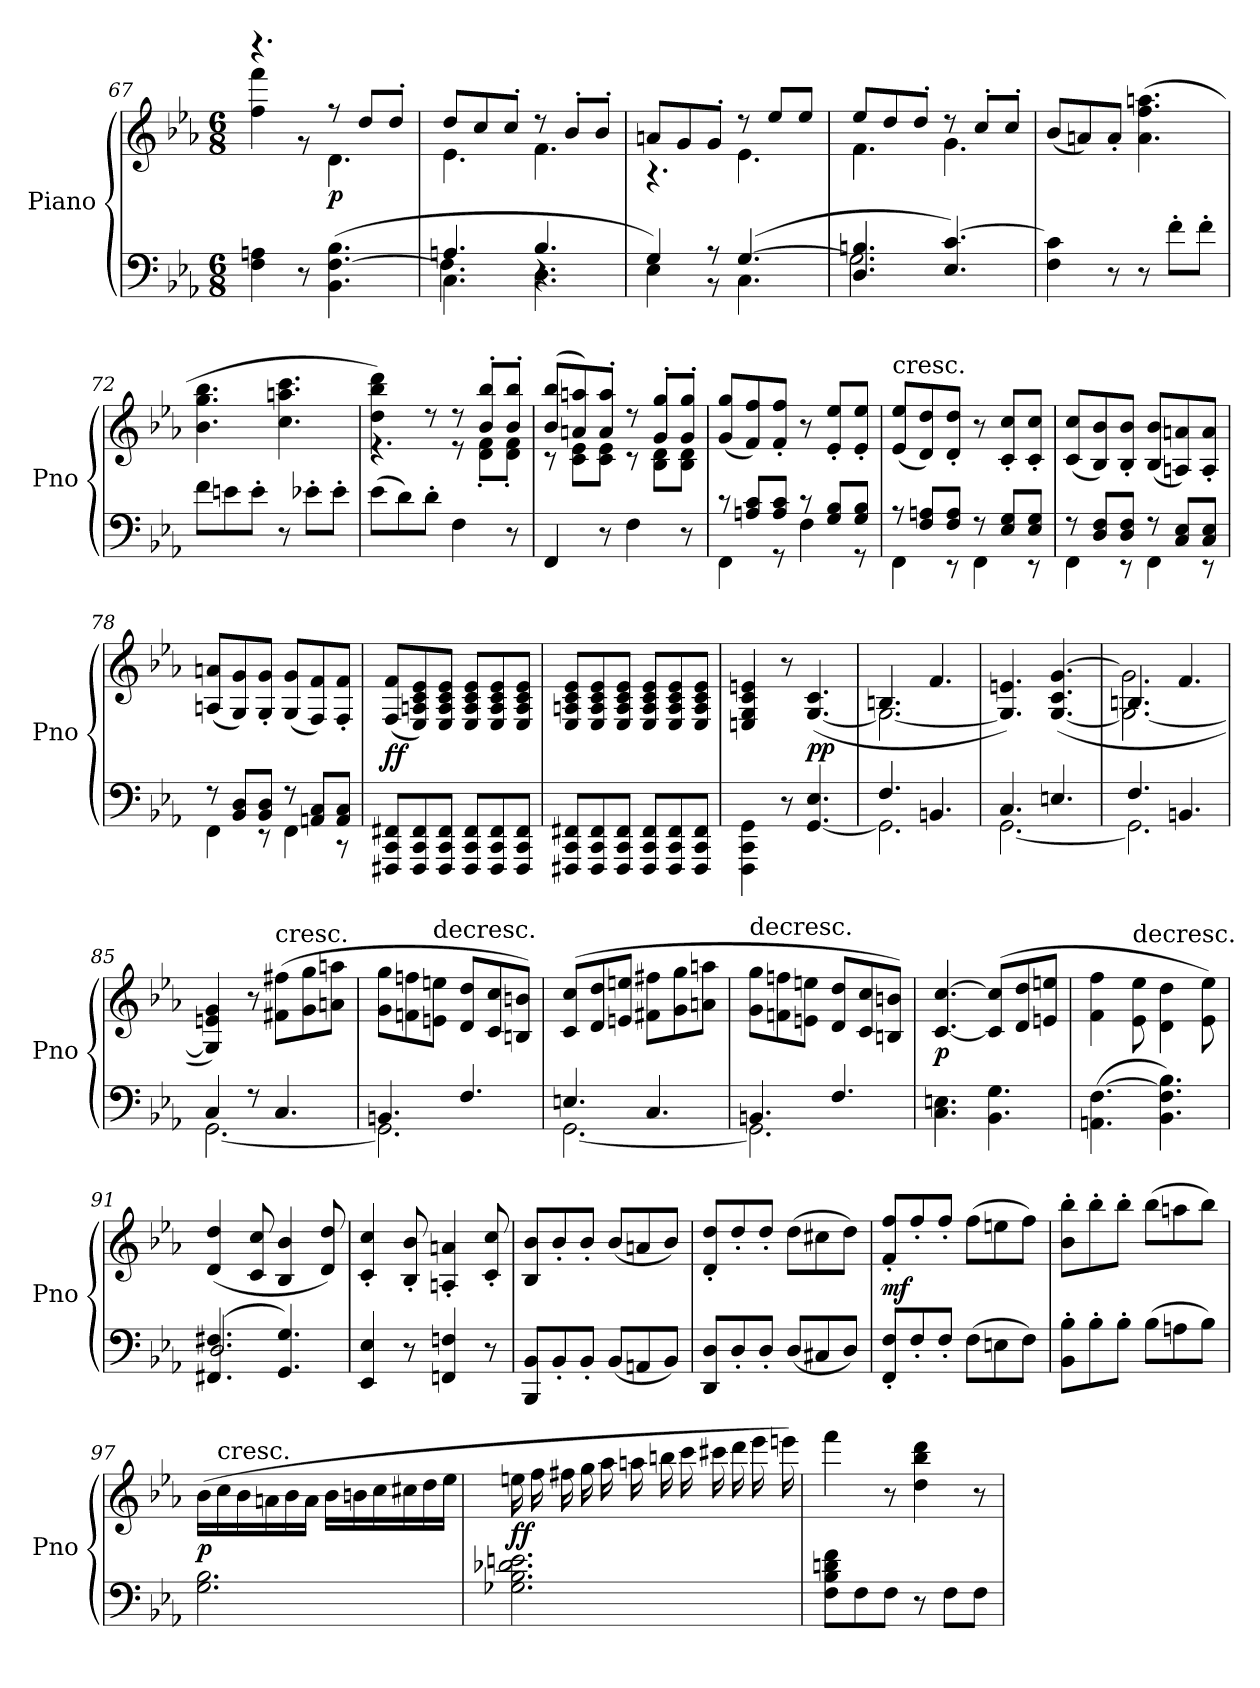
**kern	**kern	**dynam
*part1	*part1	*part1
*staff2	*staff1	*staff1/2
*I"Piano	*	*
*I'Pno	*	*
*clefF4	*clefG2	*
*k[b-e-a-]	*k[b-e-a-]	*
*E-:	*E-:	*
*M6/8	*M6/8	*
=67	=67	=67
*	*^	*
4F\ 4An\	4.r	4ff\ 4fff\	.
8r	.	8r	.
(4.BB-\ [4.F\ 4.B-\	8r	4.d\	p
.	8dd/L	.	.
.	8dd'/J	.	.
=68	=68	=68	=68
*^	*	*	*
*	*^	*	*	*
4.An/	4.C\	4.F\]	8dd/L	4.e-\	.
.	.	.	8cc/	.	.
.	.	.	8cc'/J	.	.
4.B-/	4.r	4.D\	8r	4.f\	.
.	.	.	8b-'/L	.	.
.	.	.	8b-'/J	.	.
*	*v	*v	*	*	*
=69	=69	=69	=69	=69
4G/)	4E-\	8an/L	4.r	.
.	.	8g/	.	.
8r	8r	8g'/J	.	.
([4.G/	4.C\	8r	4.e-\	.
.	.	8ee-/L	.	.
.	.	8ee-/J	.	.
=70	=70	=70	=70	=70
4.D/ 4.Bn/	2.G\]	8ee-/L	4.f\	.
.	.	8dd/	.	.
.	.	8dd'/J	.	.
4.E-/ [4.c/)	.	8r	4.g\	.
.	.	8cc'/L	.	.
.	.	8cc'/J	.	.
*v	*v	*	*	*
*	*v	*v	*
=71	=71	=71
4F\ 4c]\	(8b-/L	.
.	8an/)	.
8r	8a'/J	.
8r	(4.a\ 4.ff\ 4.aan\	.
8f'\L	.	.
8f'\J	.	.
=72	=72	=72
8f\L	4.b-\ 4.gg\ 4.bb-\	.
8en\	.	.
8e'\J	.	.
8r	4.cc\ 4.aan\ 4.ccc\	.
8e-X'\L	.	.
8e-'\J	.	.
=73	=73	=73
*	*^	*
(8e-\L	4dd\ 4bb-\ 4ddd\)	4.r	.
8d\)	.	.	.
8d'\J	8r	.	.
4F\	8r	8r	.
.	8b-'/ 8bb-'/L	8d'\ 8f'\L	.
8r	8b-'/ 8bb-'/J	8d'\ 8f'\J	.
=74	=74	=74	=74
4FF/	(8b-/ 8bb-/L	8r	.
.	8an/ 8aan/)	8c\ 8e-\L	.
8r	8a'/ 8aa'/J	8c\ 8e-\J	.
4F\	8r	8r	.
.	8g'/ 8gg'/L	8B-\ 8d\L	.
8r	8g'/ 8gg'/J	8B-\ 8d\J	.
*	*v	*v	*
=75	=75	=75
*^	*	*
8r	4FF\	(8g/ 8gg/L	.
8An/ 8c/L	.	8f/ 8ff/)	.
8A/ 8c/J	8r	8f'/ 8ff'/J	.
8r	4F\	8r	.
8G/ 8B-/L	.	8e-'/ 8ee-'/L	.
8G/ 8B-/J	8r	8e-'/ 8ee-'/J	.
=76	=76	=76	=76
!	!	!LO:TX:t=cresc.	!
8r	4FF\	(8e-/ 8ee-/L	.
8F/ 8An/L	.	8d/ 8dd/)	.
8F/ 8A/J	8r	8d'/ 8dd'/J	.
8r	4FF\	8r	.
8E-/ 8G/L	.	8c'/ 8cc'/L	.
8E-/ 8G/J	8r	8c'/ 8cc'/J	.
=77	=77	=77	=77
8r	4FF\	(8c/ 8cc/L	.
8D/ 8F/L	.	8B-/ 8b-/)	.
8D/ 8F/J	8r	8B-'/ 8b-'/J	.
8r	4FF\	(8B-/ 8b-/L	.
8C/ 8E-/L	.	8An/ 8an/)	.
8C/ 8E-/J	8r	8A'/ 8a'/J	.
=78	=78	=78	=78
8r	4FF\	(8An/ 8an/L	.
8BB-/ 8D/L	.	8G/ 8g/)	.
8BB-/ 8D/J	8r	8G'/ 8g'/J	.
8r	4FF\	(8G/ 8g/L	.
8AAn/ 8C/L	.	8F/ 8f/)	.
8AA/ 8C/J	8r	8F'/ 8f'/J	.
*v	*v	*	*
=79	=79	=79
8FFF#X/ 8CC/ 8FF#X/L	(8F/ 8f/L	ff
8FFF#/ 8CC/ 8FF#/	8E-/ 8An/ 8c/ 8e-/)	.
8FFF#/ 8CC/ 8FF#/J	8E-/ 8A/ 8c/ 8e-/J	.
8FFF#/ 8CC/ 8FF#/L	8E-/ 8A/ 8c/ 8e-/L	.
8FFF#/ 8CC/ 8FF#/	8E-/ 8A/ 8c/ 8e-/	.
8FFF#/ 8CC/ 8FF#/J	8E-/ 8A/ 8c/ 8e-/J	.
=80	=80	=80
8FFF#X/ 8CC/ 8FF#X/L	8E-/ 8An/ 8c/ 8e-/L	.
8FFF#/ 8CC/ 8FF#/	8E-/ 8A/ 8c/ 8e-/	.
8FFF#/ 8CC/ 8FF#/J	8E-/ 8A/ 8c/ 8e-/J	.
8FFF#/ 8CC/ 8FF#/L	8E-/ 8A/ 8c/ 8e-/L	.
8FFF#/ 8CC/ 8FF#/	8E-/ 8A/ 8c/ 8e-/	.
8FFF#/ 8CC/ 8FF#/J	8E-/ 8A/ 8c/ 8e-/J	.
=81	=81	=81
4FFF\ 4CC\ 4GG\	4En/ 4G/ 4c/ 4en/	.
8r	8r	.
[4.GG/ 4.E-/	([4.G/ 4.c/	pp
=82	=82	=82
*^	*^	*
4.F/	2.GG\]	4.Bn/	2.G\_	.
4.BBn/	.	4.f/	.	.
*	*	*v	*v	*
=83	=83	=83	=83
4.C/	[2.GG\	4.G]/ 4.en/)	.
4.En/	.	([4.G/ 4.c/ [4.g/	.
=84	=84	=84	=84
*	*	*^	*
4.F/	2.GG\]	4.Bn/	2.G_\ 2.g]\	.
4.BBn/	.	4.f/	.	.
*	*	*v	*v	*
=85	=85	=85	=85
4C/	[2.GG\	4G]/ 4en/ 4g/)	.
8r	.	8r	.
!	!	!LO:TX:t=cresc.	!
4.C/	.	(8f#X\ 8ff#X\L	.
.	.	8g\ 8gg\	.
.	.	8an\ 8aan\J	.
=86	=86	=86	=86
4.BBn/	2.GG\]	8g\ 8gg\L	.
.	.	8fn\ 8ffn\	.
!	!	!LO:TX:t=decresc.	!
.	.	8en\ 8een\J	.
4.F/	.	8d/ 8dd/L	.
.	.	8c/ 8cc/	.
.	.	8Bn/ 8bn/J)	.
=87	=87	=87	=87
4.En/	[2.GG\	(8c/ 8cc/L	.
.	.	8d/ 8dd/	.
.	.	8en/ 8een/J	.
4.C/	.	8f#X\ 8ff#X\L	.
.	.	8g\ 8gg\	.
.	.	8an\ 8aan\J	.
=88	=88	=88	=88
!	!	!LO:TX:t=decresc.	!
4.BBn/	2.GG\]	8g\ 8gg\L	.
.	.	8fn\ 8ffn\	.
.	.	8en\ 8een\J	.
4.F/	.	8d/ 8dd/L	.
.	.	8c/ 8cc/	.
.	.	8Bn/ 8bn/J)	.
*v	*v	*	*
=89	=89	=89
4.C\ 4.En\	[4.c/ [4.cc/	p
4.BB-\ 4.G\	(8c]/ 8cc]/L	.
.	8d/ 8dd/	.
.	8en/ 8een/J	.
=90	=90	=90
(4.AAn\ [4.F\	4f\ 4ff\	.
!	!LO:TX:t=decresc.	!
.	8e-\ 8ee-\	.
4.BB-\ 4.F]\ 4.B-\)	4d\ 4dd\	.
.	8e-\ 8ee-\)	.
=91	=91	=91
*^	*	*
(4.FF#X/ 4.F#X/	2.D/	(4d/ 4dd/	.
.	.	8c/ 8cc/	.
4.GG/ 4.G/)	.	4B-/ 4b-/	.
.	.	8d/ 8dd/)	.
*v	*v	*	*
=92	=92	=92
4EE-/ 4E-/	4c'/ 4cc'/	.
8r	8B-'/ 8b-'/	.
4FFn/ 4Fn/	4An'/ 4an'/	.
8r	8c'/ 8cc'/	.
=93	=93	=93
8BBB-/ 8BB-/L	8B-/ 8b-/L	.
8BB-'/	8b-'/	.
8BB-'/J	8b-'/J	.
(8BB-/L	(8b-/L	.
8AAn/	8an/	.
8BB-/J)	8b-/J)	.
=94	=94	=94
8DD/ 8D/L	8d'/ 8dd'/L	.
8D'/	8dd'/	.
8D'/J	8dd'/J	.
(8D/L	(8dd\L	.
8C#X/	8cc#X\	.
8D/J)	8dd\J)	.
=95	=95	=95
8FF'/ 8F'/L	8f'/ 8ff'/L	mf
8F'/	8ff'/	.
8F'/J	8ff'/J	.
(8F\L	(8ff\L	.
8En\	8een\	.
8F\J)	8ff\J)	.
=96	=96	=96
8BB-'\ 8B-'\L	8b-'\ 8bb-'\L	.
8B-'\	8bb-'\	.
8B-'\J	8bb-'\J	.
(8B-\L	(8bb-\L	.
8An\	8aan\	.
8B-\J)	8bb-\J)	.
=97	=97	=97
2.G\ 2.B-\	(16b-\LL	p
!	!LO:TX:t=cresc.	!
.	16cc\	.
.	16b-\	.
.	16an\	.
.	16b-\	.
.	16a\JJ	.
.	16b-\LL	.
.	16bn\	.
.	16cc\	.
.	16cc#X\	.
.	16dd\	.
.	16ee-\JJ	.
=98	=98	=98
2.G-X\ 2.B-\ 2.d-X\ 2.en\	16een\	ff
.	16ff\	.
.	16ff#X\	.
.	16gg\	.
.	16aa-\	.
.	16aan\	.
.	16bbn\	.
.	16ccc\	.
.	16ccc#X\	.
.	16ddd\	.
.	16eee-\	.
.	16eeen\)	.
=99	=99	=99
8F\ 8B-\ 8dn\ 8f\L	4fff\	.
8F\	.	.
8F\J	8r	.
8r	4dd\ 4bb-\ 4ddd\	.
8F\L	.	.
8F\J	8r	.
=	=	=
*-	*-	*-
